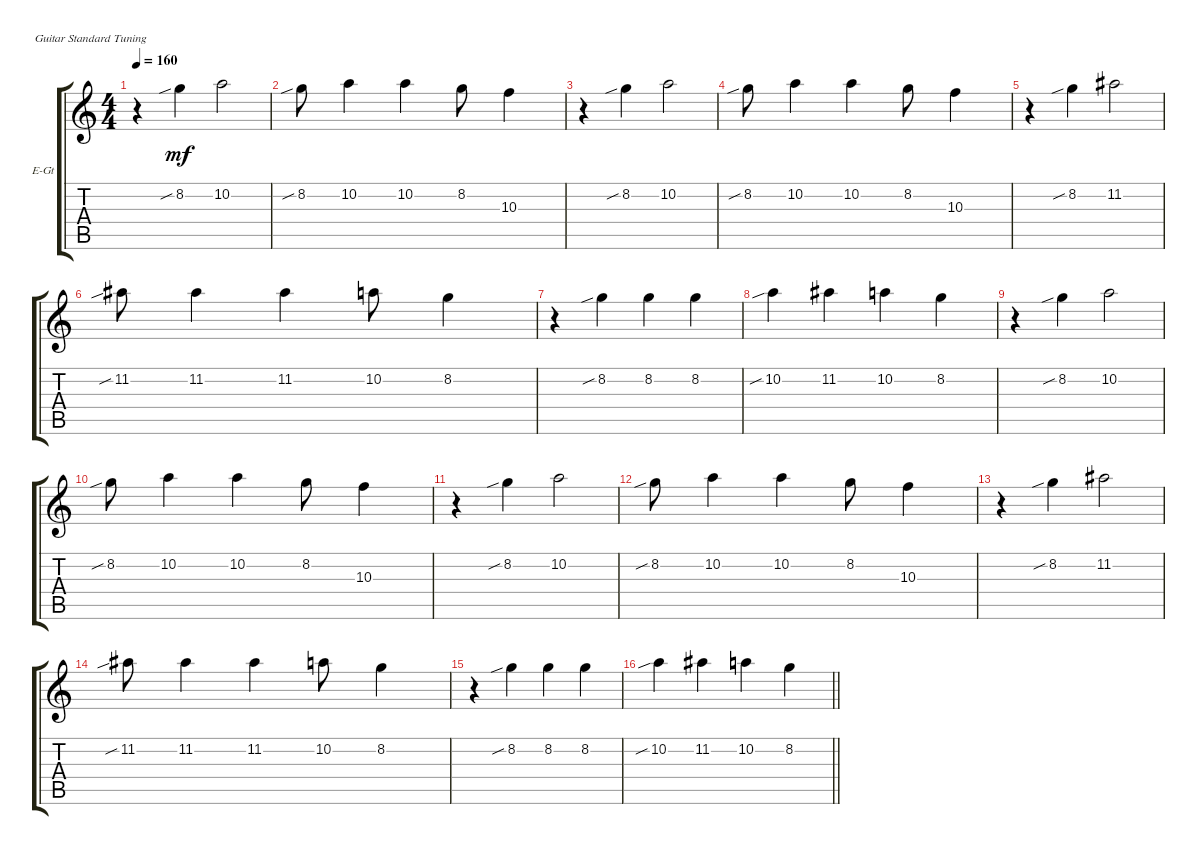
\defaultSystemsLayout 4
\bracketExtendMode groupsimilarinstruments
\firstSystemTrackNameOrientation horizontal
\otherSystemsTrackNameOrientation horizontal
\track ("Voice" "E-Gt") {instrument distortionguitar}
\staff {score tabs}
\tuning (E4 B3 G3 D3 A2 E2)
\ts (4 4)
\tempo 160
\clef g2
\ks c
r.4{dy mf} 8.2{sib}.4 10.2.2 |
8.2{sib}.8 10.2.4 10.2.4 8.2.8 10.3.4 |
r.4 8.2{sib}.4 10.2.2 |
8.2{sib}.8 10.2.4 10.2.4 8.2.8 10.3.4 |
r.4 8.2{sib}.4 11.2.2 |
11.2{sib}.8 11.2.4 11.2.4 10.2.8 8.2.4 |
r.4 8.2{sib}.4 8.2.4 8.2.4 |
10.2{sib}.4 11.2.4 10.2.4 8.2.4 |
r.4 8.2{sib}.4 10.2.2 |
8.2{sib}.8 10.2.4 10.2.4 8.2.8 10.3.4 |
r.4 8.2{sib}.4 10.2.2 |
8.2{sib}.8 10.2.4 10.2.4 8.2.8 10.3.4 |
r.4 8.2{sib}.4 11.2.2 |
11.2{sib}.8 11.2.4 11.2.4 10.2.8 8.2.4 |
r.4 8.2{sib}.4 8.2.4 8.2.4 |
\barLineRight lightlight
10.2{sib}.4 11.2.4 10.2.4 8.2.4
